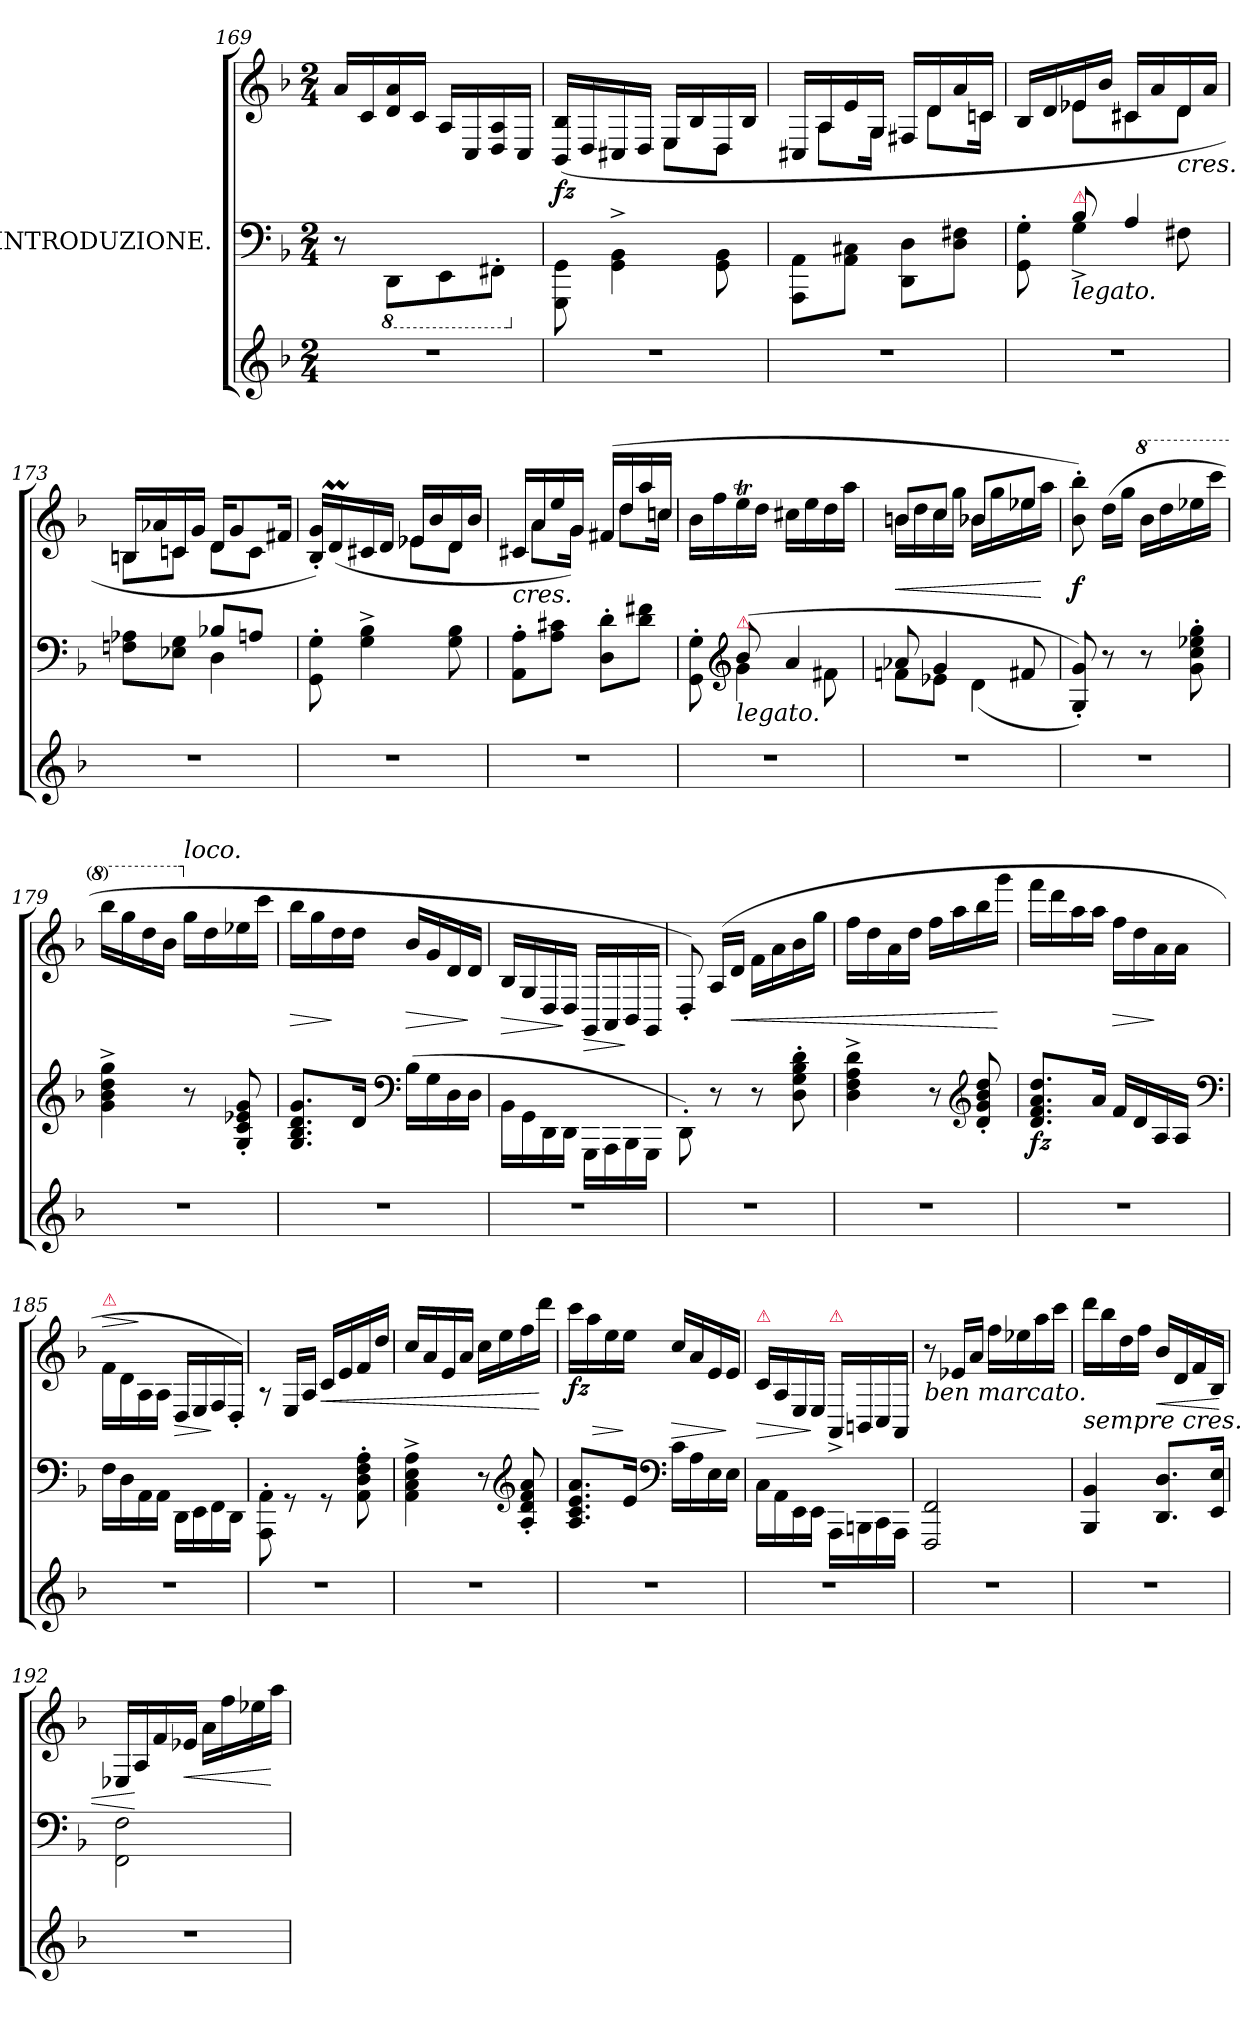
**kern	**kern	**kern	**dynam
*part2	*part1	*part1	*part1
*staff3	*staff2	*staff1	*staff1/2
*	*I"INTRODUZIONE.	*	*
*clefG2	*clefF4	*clefG2	*
*k[b-]	*k[b-]	*k[b-]	*
*F:	*F:	*F:	*
*M2/4	*M2/4	*M2/4	*
=169	=169	=169	=169
2r	8r	16aLL	.
.	.	16c	.
*	*8ba	*	*
.	8DDD\L	16d 16a	.
.	.	16cJJ	.
.	8EEE\	16A/LL	.
.	.	16C/	.
.	8FFF#X'>\J	16D/ 16A/	.
.	.	16C/JJ	.
=170	=170	=170	=170
*	*X8ba	*	*
*	*	*^	*
2r	8GGG\ 8GG\	(16BB-/ 16B-/LL	4ryy	fz
.	.	16D/	.	.
.	4GG^<\ 4BB-^<\	16C#X	.	.
.	.	16D/JJ	.	.
.	.	16E/LL	8E\L	.
.	.	16B-/	.	.
.	8GG\ 8BB-\	16D/	8D\J	.
.	.	16B-/JJ	.	.
=171	=171	=171	=171	=171
2r	8AAA\ 8AA\L	16C#XLL	16ryy	.
.	.	16A/	8A\L	.
.	8AA\ 8C#X\J	16e/	.	.
.	.	16G/JJ	16G\Jk	.
.	8DD\ 8D\L	16F#XLL	16ryy	.
.	.	16d	8dL	.
.	8D\ 8F#X\J	16a	.	.
.	.	16cnJJ	16cnJk	.
=172	=172	=172	=172	=172
*	*^	*	*	*
2r	8reyy	8GG'>\ 8G'>\	16B-LL	8ryy	.
.	.	.	16d	.	.
!	!LO:TX:b:i:t=legato.	!	!	!	!
!	!LO:TX:a:color=crimson:t=⚠	!	!	!	!
.	8B-	4G^<	16e-X	8e-XL	.
.	.	.	16b-JJ	.	.
.	4A	.	16c#XLL	8c#X	.
.	.	.	16a	.	.
!	!	!	!LO:TX:c:i:t=cres.	!	!
.	.	8F#X	16d	8dJ	.
.	.	.	16aJJ	.	.
=173	=173	=173	=173	=173	=173
2r	4reyy	8Fn 8A-XL	16BnLL	8BnL	.
.	.	.	16a-X	.	.
.	.	8E-X 8GJ	16cn	8cnJ	.
.	.	.	16gJJ	.	.
.	8B-XL	4D	16dKL	8dL	.
.	.	.	8g	.	.
.	8AnJ	.	.	8cJ	.
.	.	.	16f#XJk	.	.
*	*v	*v	*	*	*
=174	=174	=174	=174	=174
2r	8GG'>\ 8G'>\	16B-'> 16g'>LL)	4rDyy	.
.	.	(>16dM	.	.
.	4G^< 4B-^<	16c#X	.	.
.	.	16dJJ	.	.
.	.	16e-XLL	8e-XL	.
.	.	16b-	.	.
.	8G 8B-	16d	8dJ	.
.	.	16b-JJ	.	.
=175	=175	=175	=175	=175
!	!	!LO:TX:c:i:t=cres.	!	!
2r	8AA'> 8A'>L	16c#XLL	16rFyy	.
.	.	16a	8aL	.
.	8A 8c#XJ	16ee	.	.
.	.	16gJJ	16gJk)	.
.	8D'> 8d'>L	(>16f#XLL	16rAyy	.
.	.	16dd	8ddL	.
.	8d 8f#XJ	16aa	.	.
.	.	16ccnJJ	16ccnJk	.
*	*	*v	*v	*
=176	=176	=176	=176
*	*^	*	*
2r	8reyy	8GG'>\ 8G'>\	16b-LL	.
.	.	.	16ff	.
*	*clefG2	*	*	*
!	!LO:TX:a:color=crimson:t=⚠	!	!	!
!	!LO:TX:b:i:t=legato.	!	!	!
.	(8b-	4g	16eet	.
.	.	.	16ddJJ	.
.	4a	.	16cc#XLL	.
.	.	.	16ee	.
.	.	8f#X	16dd	.
.	.	.	16aaJJ	.
=177	=177	=177	=177	=177
*	*	*	*^	*
2r	8a-X	8fnL	8bn/L	16bn\LL	<
.	.	.	.	16dd\	.
.	4g	8e-XJ	8cc/J	16cc	.
.	.	.	.	16ggJJ	.
.	.	(<4d	8b-X/L	16b-X\LL	.
.	.	.	.	16gg\	.
.	8f#X	.	8ee-X/J	16ee-X	.
.	.	.	.	16aaJJ	[
*	*v	*v	*	*	*
*	*	*v	*v	*
=178	=178	=178	=178
2r	8G'</ 8g'</))	8b-'> 8bb-'>)	f
.	8r	(>16ddLL	.
.	.	16ggJJ	.
*	*	*8va	*
.	8r	16bb-LL	.
.	.	16ddd	.
.	8g'> 8cc'> 8ee-X'> 8gg'>	16eee-X	.
.	.	16ccccJJ	.
=179	=179	=179	=179
2r	4g^> 4b-^> 4dd^> 4gg^>	16bbb-LL	.
.	.	16ggg	.
.	.	16ddd	.
.	.	16bb-JJ	.
*	*	*X8va	*
!	!	!LO:TX:a:i:t=loco.	!
.	8r	16ggLL	.
.	.	16dd	.
.	8G'</ 8c'</ 8e-X'</ 8g'</	16ee-X	.
.	.	16cccJJ	.
=180	=180	=180	=180
2r	8.G/ 8.B-/ 8.d/ 8.g/L	16bb-LL	>
.	.	16gg	.
.	.	16dd	]
.	16dJk	16ddJJ	.
*	*clefF4	*	*
.	(<16B-LL	16b-/LL	>
.	16G	16g/	.
.	16D	16d/	.
.	16DJJ	16d/JJ	]
=181	=181	=181	=181
2r	16BB-\LL	16B-/LL	>
.	16GG\	16G/	.
.	16DD\	16D/	.
.	16DD\JJ	16D/JJ	]
.	16GGG\LL	16GG/LL	>
.	16AAA\	16AA/	.
.	16BBB-\	16BB-/	]
.	16GGG\JJ	16GG/JJ	.
=182	=182	=182	=182
2r	8DD'<\)	8D'>/)	.
.	8r	(>16A/LL	.
.	.	16d/JJ	<
.	8r	16fLL	.
.	.	16a	.
.	8D'> 8G'> 8B-'> 8d'>	16b-	.
.	.	16ggJJ	.
=183	=183	=183	=183
2r	4D^< 4F^< 4A^< 4d^<	16ffLL	.
.	.	16dd	.
.	.	16a	.
.	.	16ddJJ	.
.	8r	16ffLL	.
.	.	16aa	.
*	*clefG2	*	*
.	8d'</ 8g'</ 8b-'</ 8dd'</	16bb-	.
.	.	16gggJJ	[
=184	=184	=184	=184
!	!	!	!LO:DY:b=2
2r	8.d 8.f 8.a 8.ddL	16fffLL	fz
.	.	16ddd	.
.	.	16aa	.
.	16aJk	16aaJJ	.
.	16fLL	16ffLL	>
.	16d	16dd	.
.	16A	16a	]
.	16AJJ	16aJJ	.
*	*clefF4	*	*
=185	=185	=185	=185
!	!	!LO:TX:a:color=crimson:t=⚠	!
!	!	!	!LO:HP:a
2r	16F\LL	16f\LL	>
.	16D\	16d\	.
.	16AA\	16A\	]
.	16AA\JJ	16A\JJ	.
!	!	!	!LO:HP:b
.	16DD\LL	16D/LL	>
.	16EE\	16E/	.
.	16FF\	16F/	]
.	16DD\JJ	16D'>/JJ)	.
=186	=186	=186	=186
2r	8AAA'>\ 8AA'>\	8rA	.
.	8rGG	16E/LL	.
.	.	16A/JJ	.
!	!	!	!LO:HP:b
.	8rGG	16c/LL	<
.	.	16e/	.
.	8AA'> 8D'> 8F'> 8A'>	16f/	.
.	.	16dd/JJ	.
=187	=187	=187	=187
2r	4AA^> 4C^> 4E^> 4A^>	16cc/LL	.
.	.	16a/	.
.	.	16e/	.
.	.	16a/JJ	.
.	8r	16ccLL	.
.	.	16ee	.
*	*clefG2	*	*
.	8A'< 8d'< 8f'< 8a'<	16ff	.
.	.	16dddJJ	[
=188	=188	=188	=188
!	!	!	!LO:HP:b
!	!	!	!LO:DY:n=1:b
2r	8.A 8.c 8.e 8.aL	16cccLL	> fz
.	.	16aa	.
.	.	16ee	.
.	16eJk	16eeJJ	]
*	*clefF4	*	*
!	!	!	!LO:HP:b
.	16cLL	16cc/LL	>
.	16A	16a/	.
.	16E	16e/	.
.	16EJJ	16e/JJ	]
=189	=189	=189	=189
!	!	!LO:TX:a:color=crimson:t=⚠	!
!	!	!	!LO:HP:b
2r	16C\LL	16c\LL	>
.	16AA\	16A/	.
.	16EE\	16E/	.
.	16EE\JJ	16E/JJ	]
!	!	!LO:TX:a:color=crimson:t=⚠	!
.	16AAA\LL	16AA^>/LL	.
.	16BBBn\	16BBn/	.
.	16CC\	16C/	.
.	16AAA\JJ	16AA/JJ	.
=190	=190	=190	=190
!	!	!LO:TX:b:i:t=ben marcato.	!
2r	2FFF 2FF	8r	.
.	.	16e-X/LL	.
.	.	16a/JJ	.
.	.	16ffLL	.
.	.	16ee-X	.
.	.	16aa	.
.	.	16cccJJ	.
=191	=191	=191	=191
!	!	!LO:TX:b:i:t=sempre cres.	!
2r	4BBB-/ 4BB-/	16dddLL	.
.	.	16bb-	.
.	.	16dd	.
.	.	16ffJJ	.
!	!	!	!LO:HP:b
.	8.DD/ 8.D/L	16b-/LL	<
.	.	16d/	.
.	.	16f/	.
.	16EE/ 16E/Jk	16B-/JJ	.
=192	=192	=192	=192
2r	2FF\ 2F\	16E-X/LL	.
.	.	16A/	[
.	.	16f/	.
!	!	!	!LO:HP:b
.	.	16e-X/JJ	<
.	.	16aLL	.
.	.	16ff	.
.	.	16ee-X	.
.	.	16aaJJ	[
=	=	=	=
*-	*-	*-	*-
